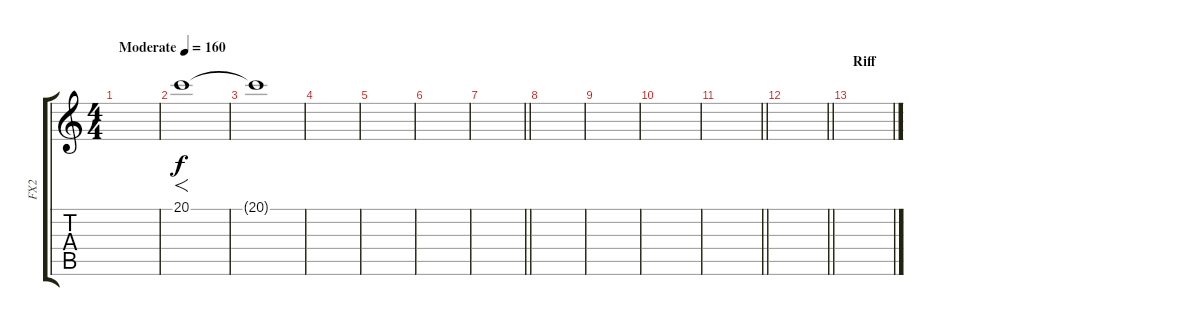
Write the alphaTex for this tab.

\track ("FX2" "FX2") {instrument seashore}
\staff {score tabs}
\tuning (E4 B3 G3 D3 A2 E2) {hide}
\ts (4 4)
\tempo (160 "Moderate")
\clef g2
\ks c
|
20.1.1{f} |
20.1{t}.1 |
|
|
|
\barLineRight lightlight
|
|
|
|
\barLineRight lightlight
|
\barLineRight lightlight
|
\section ("" "Riff")
